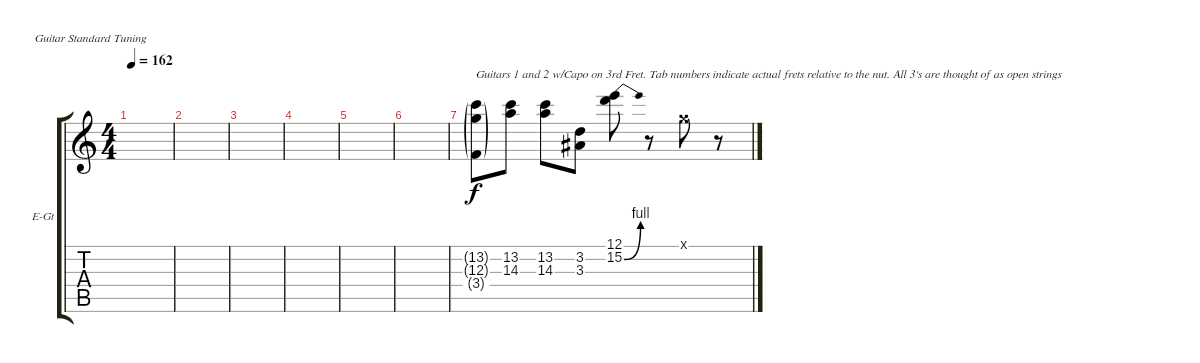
\defaultSystemsLayout 4
\bracketExtendMode groupsimilarinstruments
\firstSystemTrackNameOrientation horizontal
\otherSystemsTrackNameOrientation horizontal
\track ("Guitar 2 (Clean)" "E-Gt") {instrument overdrivenguitar}
\staff {score tabs}
\tuning (E4 B3 G3 D3 A2 E2)
\ts (4 4)
\tempo 162
\clef g2
\ks c
|
|
|
|
|
|
(13.2{g} 12.3{g} 3.4{g}).8{txt "Guitars 1 and 2 w/Capo on 3rd Fret. Tab numbers indicate actual frets relative to the nut. All 3's are thought of as open strings"} (13.2 14.3).8 (13.2 14.3).8 (3.2 3.3).8 (12.1 15.2{be (bend 0 0 15 4)}).8 r.8 3.1{x}.8 r.8
